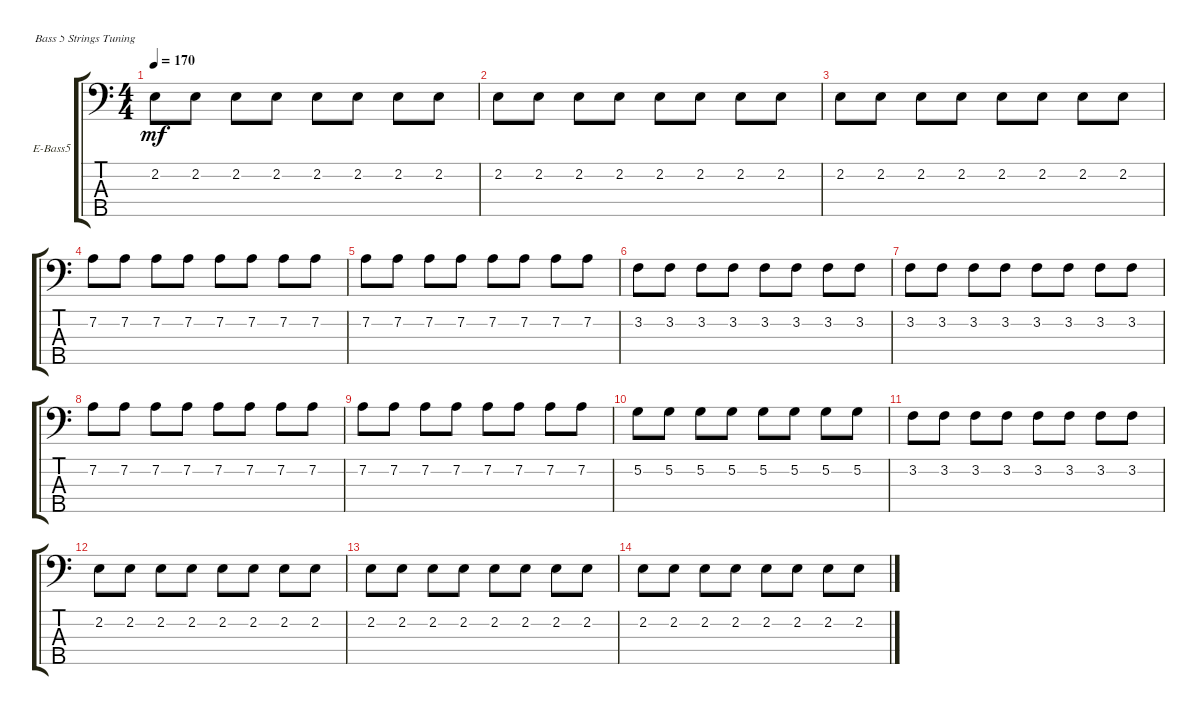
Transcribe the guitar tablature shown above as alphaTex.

\defaultSystemsLayout 4
\bracketExtendMode groupsimilarinstruments
\firstSystemTrackNameOrientation horizontal
\otherSystemsTrackNameOrientation horizontal
\track ("Electric Bass" "E-Bass5") {instrument electricbassfinger}
\staff {score tabs}
\tuning (G2 D2 A1 E1 B0)
\ts (4 4)
\tempo 170
\clef f4
\ks c
2.2.8{dy mf} 2.2.8 2.2.8 2.2.8 2.2.8 2.2.8 2.2.8 2.2.8 |
2.2.8 2.2.8 2.2.8 2.2.8 2.2.8 2.2.8 2.2.8 2.2.8 |
2.2.8 2.2.8 2.2.8 2.2.8 2.2.8 2.2.8 2.2.8 2.2.8 |
7.2.8 7.2.8 7.2.8 7.2.8 7.2.8 7.2.8 7.2.8 7.2.8 |
7.2.8 7.2.8 7.2.8 7.2.8 7.2.8 7.2.8 7.2.8 7.2.8 |
3.2.8 3.2.8 3.2.8 3.2.8 3.2.8 3.2.8 3.2.8 3.2.8 |
3.2.8 3.2.8 3.2.8 3.2.8 3.2.8 3.2.8 3.2.8 3.2.8 |
7.2.8 7.2.8 7.2.8 7.2.8 7.2.8 7.2.8 7.2.8 7.2.8 |
7.2.8 7.2.8 7.2.8 7.2.8 7.2.8 7.2.8 7.2.8 7.2.8 |
5.2.8 5.2.8 5.2.8 5.2.8 5.2.8 5.2.8 5.2.8 5.2.8 |
3.2.8 3.2.8 3.2.8 3.2.8 3.2.8 3.2.8 3.2.8 3.2.8 |
2.2.8 2.2.8 2.2.8 2.2.8 2.2.8 2.2.8 2.2.8 2.2.8 |
2.2.8 2.2.8 2.2.8 2.2.8 2.2.8 2.2.8 2.2.8 2.2.8 |
2.2.8 2.2.8 2.2.8 2.2.8 2.2.8 2.2.8 2.2.8 2.2.8
